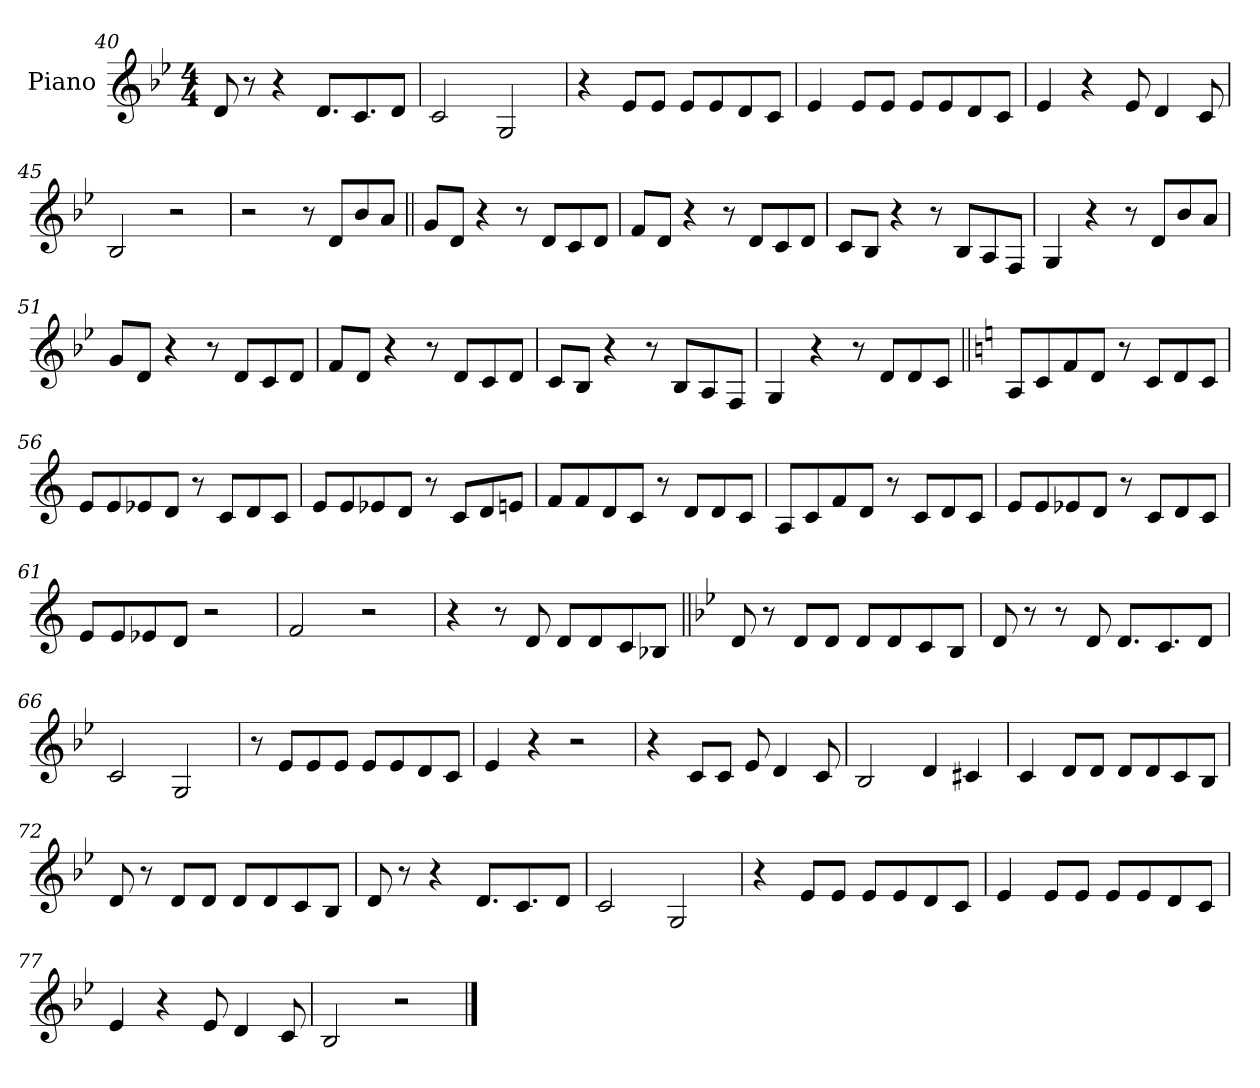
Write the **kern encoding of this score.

**kern
*part1
*staff1
*I"Piano
*I'Pno.
*clefG2
*k[b-e-]
*M4/4
=40
8d
8r
4r
8.dL
8.c
8dJ
=41
2c
2G
=42
4r
8e-L
8e-J
8e-L
8e-
8d
8cJ
=43
4e-
8e-L
8e-J
8e-L
8e-
8d
8cJ
=44
4e-
4r
8e-
4d
8c
=45
2B-
2r
=46
2r
8r
8dL
8b-
8aJ
=47||
8gL
8dJ
4r
8r
8dL
8c
8dJ
=48
8fL
8dJ
4r
8r
8dL
8c
8dJ
=49
8cL
8B-J
4r
8r
8B-L
8A
8FJ
=50
4G
4r
8r
8dL
8b-
8aJ
=51
8gL
8dJ
4r
8r
8dL
8c
8dJ
=52
8fL
8dJ
4r
8r
8dL
8c
8dJ
=53
8cL
8B-J
4r
8r
8B-L
8A
8FJ
=54
4G
4r
8r
8dL
8d
8cJ
=55||
*k[]
8AL
8c
8f
8dJ
8r
8cL
8d
8cJ
=56
8eL
8e
8e-X
8dJ
8r
8cL
8d
8cJ
=57
8eL
8e
8e-X
8dJ
8r
8cL
8d
8enJ
=58
8fL
8f
8d
8cJ
8r
8dL
8d
8cJ
=59
8AL
8c
8f
8dJ
8r
8cL
8d
8cJ
=60
8eL
8e
8e-X
8dJ
8r
8cL
8d
8cJ
=61
8eL
8e
8e-X
8dJ
2r
=62
2f
2r
=63
4r
8r
8d
8dL
8d
8c
8B-XJ
=64||
*k[b-e-]
8d
8r
8dL
8dJ
8dL
8d
8c
8B-J
=65
8d
8r
8r
8d
8.dL
8.c
8dJ
=66
2c
2G
=67
8r
8e-L
8e-
8e-J
8e-L
8e-
8d
8cJ
=68
4e-
4r
2r
=69
4r
8cL
8cJ
8e-
4d
8c
=70
2B-
4d
4c#X
=71
4c
8dL
8dJ
8dL
8d
8c
8B-J
=72
8d
8r
8dL
8dJ
8dL
8d
8c
8B-J
=73
8d
8r
4r
8.dL
8.c
8dJ
=74
2c
2G
=75
4r
8e-L
8e-J
8e-L
8e-
8d
8cJ
=76
4e-
8e-L
8e-J
8e-L
8e-
8d
8cJ
=77
4e-
4r
8e-
4d
8c
=78
2B-
2r
==
*-
